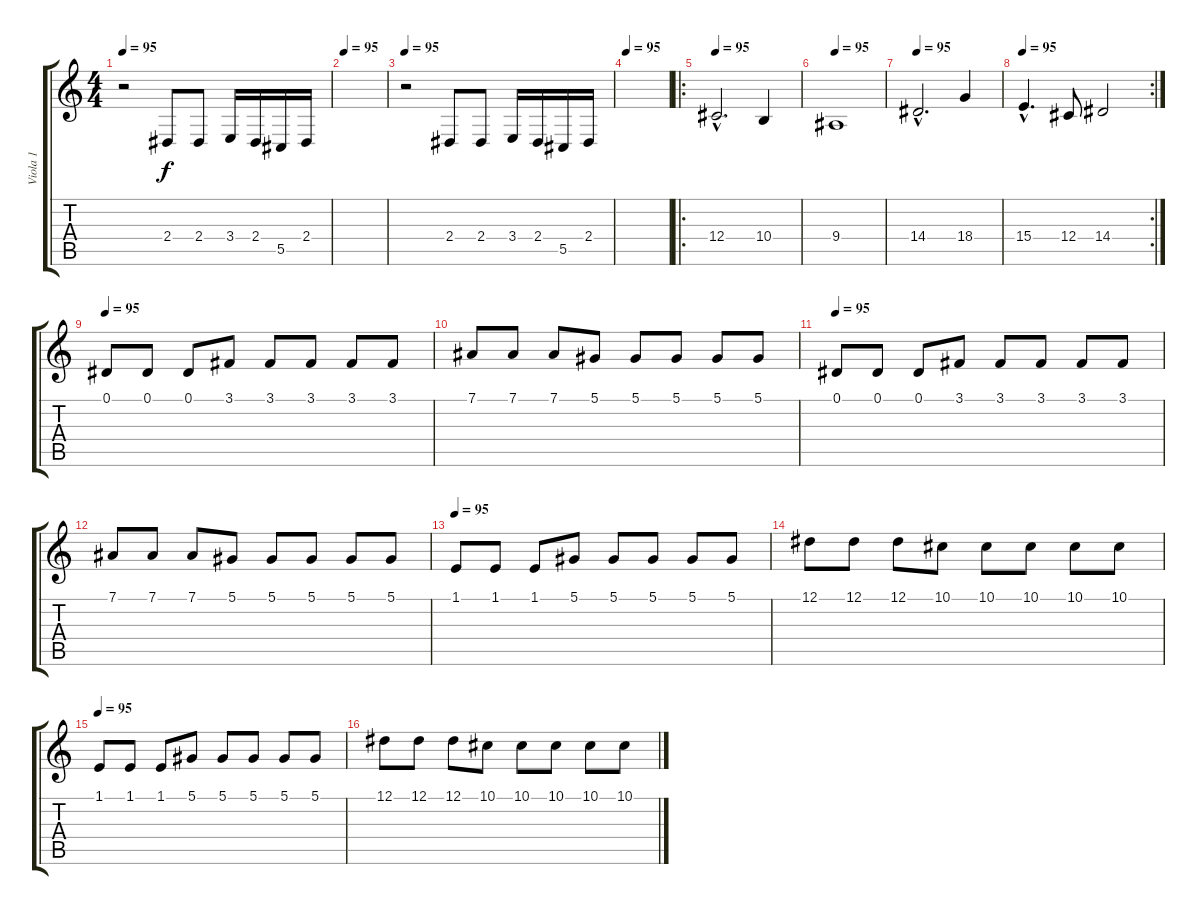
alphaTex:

\track ("Viola 1" "Viola 1") {instrument viola}
\staff {score tabs}
\tuning (Eb4 Bb3 Gb3 Db3 Ab2 Eb2) {hide}
\ts (4 4)
\tempo 95
\clef g2
\ks c
r.2{dy f} 2.4.8 2.4.8 3.4.16 2.4.16 5.5.16 2.4.16 |
\tempo 95
|
\tempo 95
r.2 2.4.8 2.4.8 3.4.16 2.4.16 5.5.16 2.4.16 |
\tempo 95
|
\ro
\tempo 95
12.4{hac}.2{d} 10.4.4 |
\tempo 95
9.4.1 |
\tempo 95
14.4{hac}.2{d} 18.4.4 |
\rc 2
\tempo 95
15.4{hac}.4{d} 12.4.8 14.4.2 |
\tempo 95
0.1.8 0.1.8 0.1.8 3.1.8 3.1.8 3.1.8 3.1.8 3.1.8 |
7.1.8 7.1.8 7.1.8 5.1.8 5.1.8 5.1.8 5.1.8 5.1.8 |
\tempo 95
0.1.8 0.1.8 0.1.8 3.1.8 3.1.8 3.1.8 3.1.8 3.1.8 |
7.1.8 7.1.8 7.1.8 5.1.8 5.1.8 5.1.8 5.1.8 5.1.8 |
\tempo 95
1.1.8 1.1.8 1.1.8 5.1.8 5.1.8 5.1.8 5.1.8 5.1.8 |
12.1.8 12.1.8 12.1.8 10.1.8 10.1.8 10.1.8 10.1.8 10.1.8 |
\tempo 95
1.1.8 1.1.8 1.1.8 5.1.8 5.1.8 5.1.8 5.1.8 5.1.8 |
12.1.8 12.1.8 12.1.8 10.1.8 10.1.8 10.1.8 10.1.8 10.1.8
